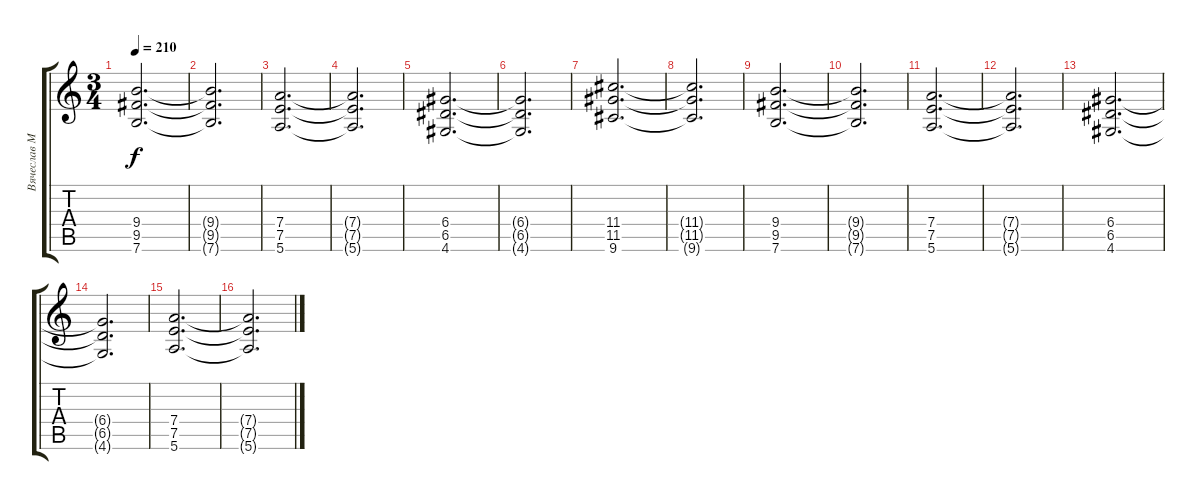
\track ("Вячеслав Молчанов" "Вячеслав М") {instrument overdrivenguitar}
\staff {score tabs}
\tuning (E4 B3 G3 D3 A2 E2) {hide}
\ts (3 4)
\tempo 210
\clef g2
\ks c
(9.4 9.5 7.6).2{d dy f} |
(9.4{t} 9.5{t} 7.6{t}).2{d} |
(7.4 7.5 5.6).2{d} |
(7.4{t} 7.5{t} 5.6{t}).2{d} |
(6.4 6.5 4.6).2{d} |
(6.4{t} 6.5{t} 4.6{t}).2{d} |
(11.4 11.5 9.6).2{d} |
(11.4{t} 11.5{t} 9.6{t}).2{d} |
(9.4 9.5 7.6).2{d} |
(9.4{t} 9.5{t} 7.6{t}).2{d} |
(7.4 7.5 5.6).2{d} |
(7.4{t} 7.5{t} 5.6{t}).2{d} |
(6.4 6.5 4.6).2{d} |
(6.4{t} 6.5{t} 4.6{t}).2{d} |
(7.4 7.5 5.6).2{d} |
(7.4{t} 7.5{t} 5.6{t}).2{d}
